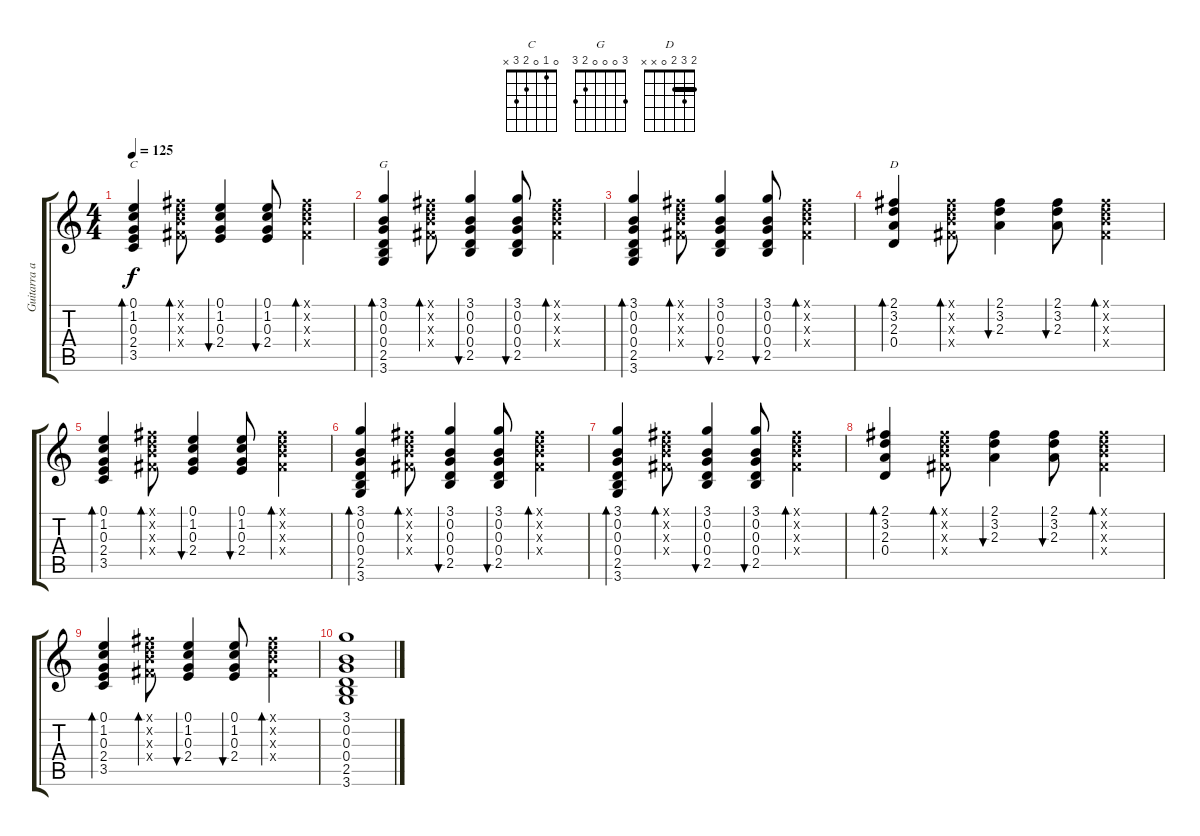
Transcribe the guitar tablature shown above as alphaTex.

\track ("Guitarra armonica" "Guitarra a") {instrument acousticguitarnylon}
\staff {score tabs}
\tuning (E4 B3 G3 D3 A2 E2) {hide}
\chord ("C" 0 1 0 2 3 x)
\chord ("G" 3 0 0 0 2 3)
\chord ("D" 2 3 2 0 x x) {barre 2}
\ts (4 4)
\tempo 125
\clef g2
\ks c
(0.1 1.2 0.3 2.4 3.5).4{bd 60 ch "C" dy f} (2.1{x} 3.2{x} 4.3{x} 4.4{x}).8{bd 60} (0.1 1.2 0.3 2.4).4{bu 60} (0.1 1.2 0.3 2.4).8{bu 60} (2.1{x} 3.2{x} 4.3{x} 4.4{x}).4{bd 60} |
(3.1 0.2 0.3 0.4 2.5 3.6).4{bd 60 ch "G"} (2.1{x} 3.2{x} 4.3{x} 4.4{x}).8{bd 60} (3.1 0.2 0.3 0.4 2.5).4{bu 60} (3.1 0.2 0.3 0.4 2.5).8{bu 60} (2.1{x} 3.2{x} 4.3{x} 4.4{x}).4{bd 60} |
(3.1 0.2 0.3 0.4 2.5 3.6).4{bd 60} (2.1{x} 3.2{x} 4.3{x} 4.4{x}).8{bd 60} (3.1 0.2 0.3 0.4 2.5).4{bu 60} (3.1 0.2 0.3 0.4 2.5).8{bu 60} (2.1{x} 3.2{x} 4.3{x} 4.4{x}).4{bd 60} |
(2.1 3.2 2.3 0.4).4{bd 60 ch "D"} (2.1{x} 3.2{x} 4.3{x} 4.4{x}).8{bd 60} (2.1 3.2 2.3).4{bu 60} (2.1 3.2 2.3).8{bu 60} (2.1{x} 3.2{x} 4.3{x} 4.4{x}).4{bd 60} |
(0.1 1.2 0.3 2.4 3.5).4{bd 60} (2.1{x} 3.2{x} 4.3{x} 4.4{x}).8{bd 60} (0.1 1.2 0.3 2.4).4{bu 60} (0.1 1.2 0.3 2.4).8{bu 60} (2.1{x} 3.2{x} 4.3{x} 4.4{x}).4{bd 60} |
(3.1 0.2 0.3 0.4 2.5 3.6).4{bd 60} (2.1{x} 3.2{x} 4.3{x} 4.4{x}).8{bd 60} (3.1 0.2 0.3 0.4 2.5).4{bu 60} (3.1 0.2 0.3 0.4 2.5).8{bu 60} (2.1{x} 3.2{x} 4.3{x} 4.4{x}).4{bd 60} |
(3.1 0.2 0.3 0.4 2.5 3.6).4{bd 60} (2.1{x} 3.2{x} 4.3{x} 4.4{x}).8{bd 60} (3.1 0.2 0.3 0.4 2.5).4{bu 60} (3.1 0.2 0.3 0.4 2.5).8{bu 60} (2.1{x} 3.2{x} 4.3{x} 4.4{x}).4{bd 60} |
(2.1 3.2 2.3 0.4).4{bd 60} (2.1{x} 3.2{x} 4.3{x} 4.4{x}).8{bd 60} (2.1 3.2 2.3).4{bu 60} (2.1 3.2 2.3).8{bu 60} (2.1{x} 3.2{x} 4.3{x} 4.4{x}).4{bd 60} |
(0.1 1.2 0.3 2.4 3.5).4{bd 60} (2.1{x} 3.2{x} 4.3{x} 4.4{x}).8{bd 60} (0.1 1.2 0.3 2.4).4{bu 60} (0.1 1.2 0.3 2.4).8{bu 60} (2.1{x} 3.2{x} 4.3{x} 4.4{x}).4{bd 60} |
(3.1 0.2 0.3 0.4 2.5 3.6).1
